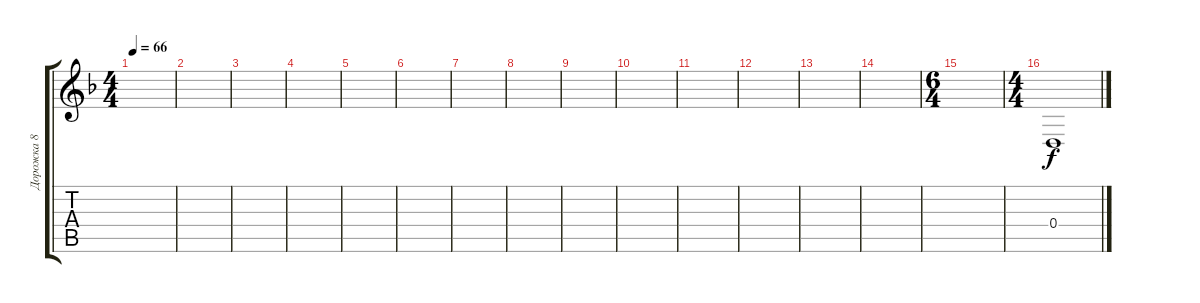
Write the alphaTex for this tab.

\track ("Дорожка 8" "Дорожка 8") {instrument choiraahs}
\staff {score tabs}
\tuning (E4 B3 G3 D3 A2 D2) {hide}
\ts (4 4)
\tempo 66
\clef g2
\ks dminor
|
|
|
|
|
|
|
|
|
|
|
|
|
|
\ts (6 4)
|
\ts (4 4)
0.4.1
